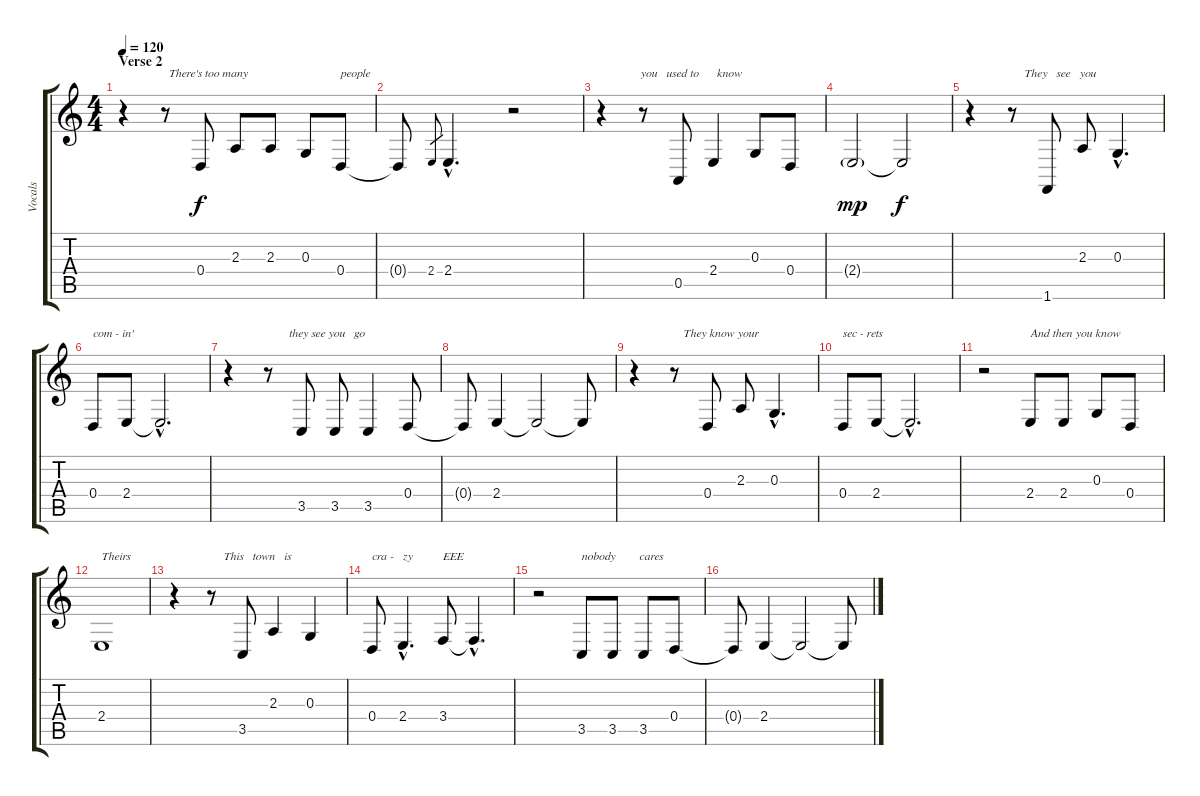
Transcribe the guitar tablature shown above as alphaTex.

\track ("Vocals" "Vocals") {instrument altosax}
\staff {score tabs}
\tuning (E4 B3 G3 D3 A2 E2) {hide}
\ts (4 4)
\section ("" "Verse 2")
\tempo 120
\clef g2
\ks c
r.4{txt "               There's too many" dy f} r.8 0.4.8 2.3.8 2.3.8 0.3.8 0.4.8{txt "people"} |
0.4{t}.8 2.4.8{gr} 2.4{hac}.4{d} r.2 |
r.4{txt "             you   used to      know"} r.8 0.5.8 2.4.4 0.3.8 0.4.8 |
2.4{g}.2{dy mp} 2.4{t}.2{dy f} |
r.4 r.8{txt "    They   see   you"} 1.6.8 2.3.8 0.3{hac}.4{d} |
0.4.8{txt "com - in'"} 2.4.8 2.4{hac t}.2{d} |
r.4 r.8{txt "       they see you   go"} 3.5.8 3.5.8 3.5.4 0.4.8 |
0.4{t}.8 2.4.4 2.4{t}.2 2.4{t}.8 |
r.4 r.8{txt "   They know your"} 0.4.8 2.3.8 0.3{hac}.4{d} |
0.4.8{txt "sec - rets"} 2.4.8 2.4{hac t}.2{d} |
r.2 2.4.8{txt "And then you know "} 2.4.8 0.3.8 0.4.8 |
2.4.1{txt "Theirs"} |
r.4 r.8{txt "    This   town   is"} 3.5.8 2.3.4 0.3.4 |
0.4.8{txt "cra - "} 2.4{hac}.4{d txt "zy"} 3.4.8{txt "EEE"} 3.4{hac t}.4{d} |
r.2 3.5.8{txt "nobody        cares"} 3.5.8 3.5.8 0.4.8 |
0.4{t}.8 2.4.4 2.4{t}.2 2.4{t}.8
